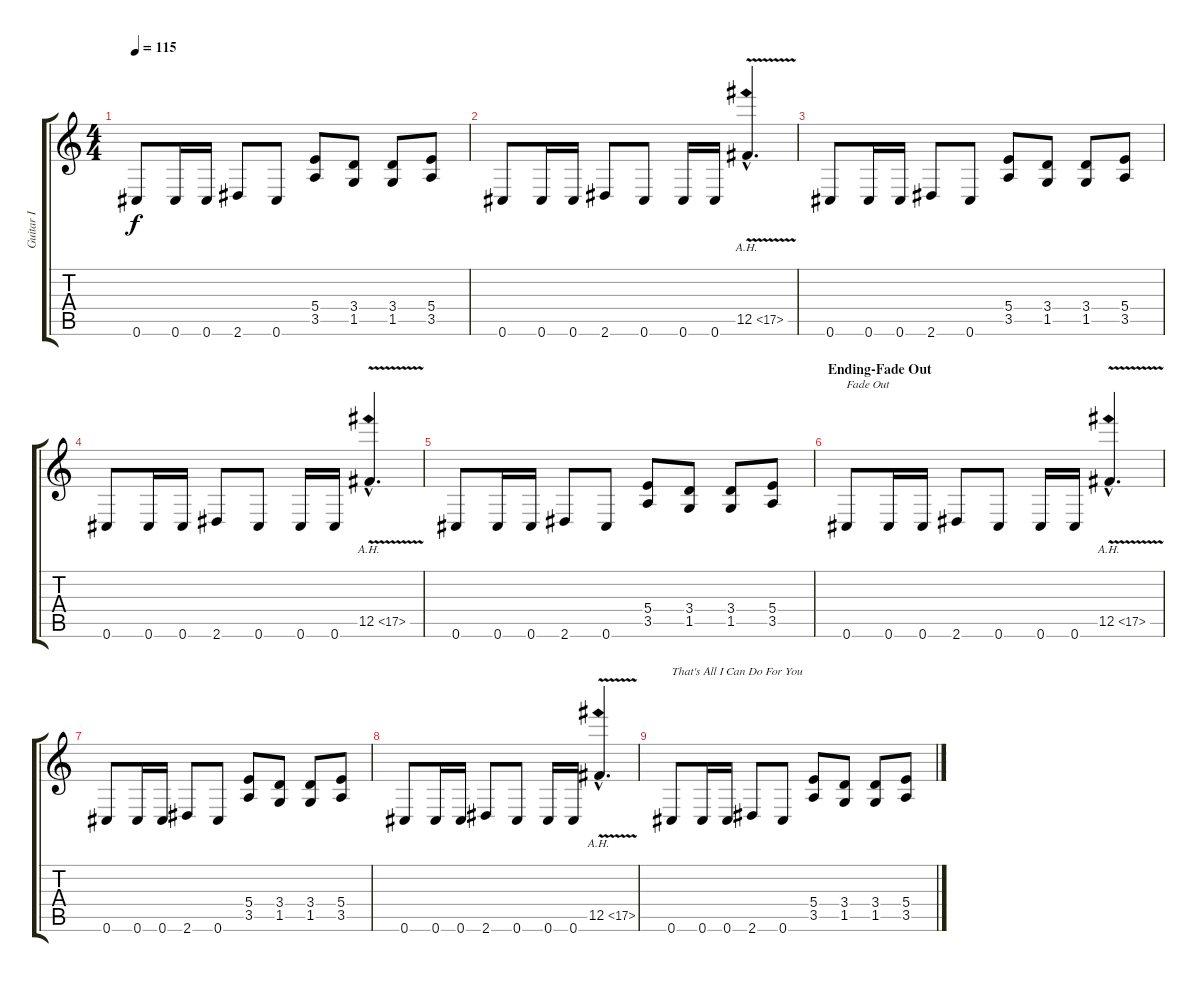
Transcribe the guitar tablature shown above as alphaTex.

\track ("Guitar I" "Guitar I") {instrument distortionguitar}
\staff {score tabs}
\tuning (Db4 Ab3 E3 B2 Gb2 Db2) {hide}
\ts (4 4)
\tempo 115
\clef g2
\ks c
0.6.8{dy f} 0.6.16 0.6.16 2.6.8 0.6.8 (5.4 3.5).8 (3.4 1.5).8 (3.4 1.5).8 (5.4 3.5).8 |
0.6.8 0.6.16 0.6.16 2.6.8 0.6.8 0.6.16 0.6.16 12.5{ah 5 v hac}.4{d} |
0.6.8 0.6.16 0.6.16 2.6.8 0.6.8 (5.4 3.5).8 (3.4 1.5).8 (3.4 1.5).8 (5.4 3.5).8 |
0.6.8 0.6.16 0.6.16 2.6.8 0.6.8 0.6.16 0.6.16 12.5{ah 5 v hac}.4{d} |
0.6.8 0.6.16 0.6.16 2.6.8 0.6.8 (5.4 3.5).8 (3.4 1.5).8 (3.4 1.5).8 (5.4 3.5).8 |
\section ("" "Ending-Fade Out")
0.6.8{txt "Fade Out" volume 0} 0.6.16 0.6.16 2.6.8 0.6.8 0.6.16 0.6.16 12.5{ah 5 v hac}.4{d} |
0.6.8 0.6.16 0.6.16 2.6.8 0.6.8 (5.4 3.5).8 (3.4 1.5).8 (3.4 1.5).8 (5.4 3.5).8 |
0.6.8 0.6.16 0.6.16 2.6.8 0.6.8 0.6.16 0.6.16 12.5{ah 5 v hac}.4{d} |
0.6.8{txt "That's All I Can Do For You"} 0.6.16 0.6.16 2.6.8 0.6.8 (5.4 3.5).8 (3.4 1.5).8 (3.4 1.5).8 (5.4 3.5).8
